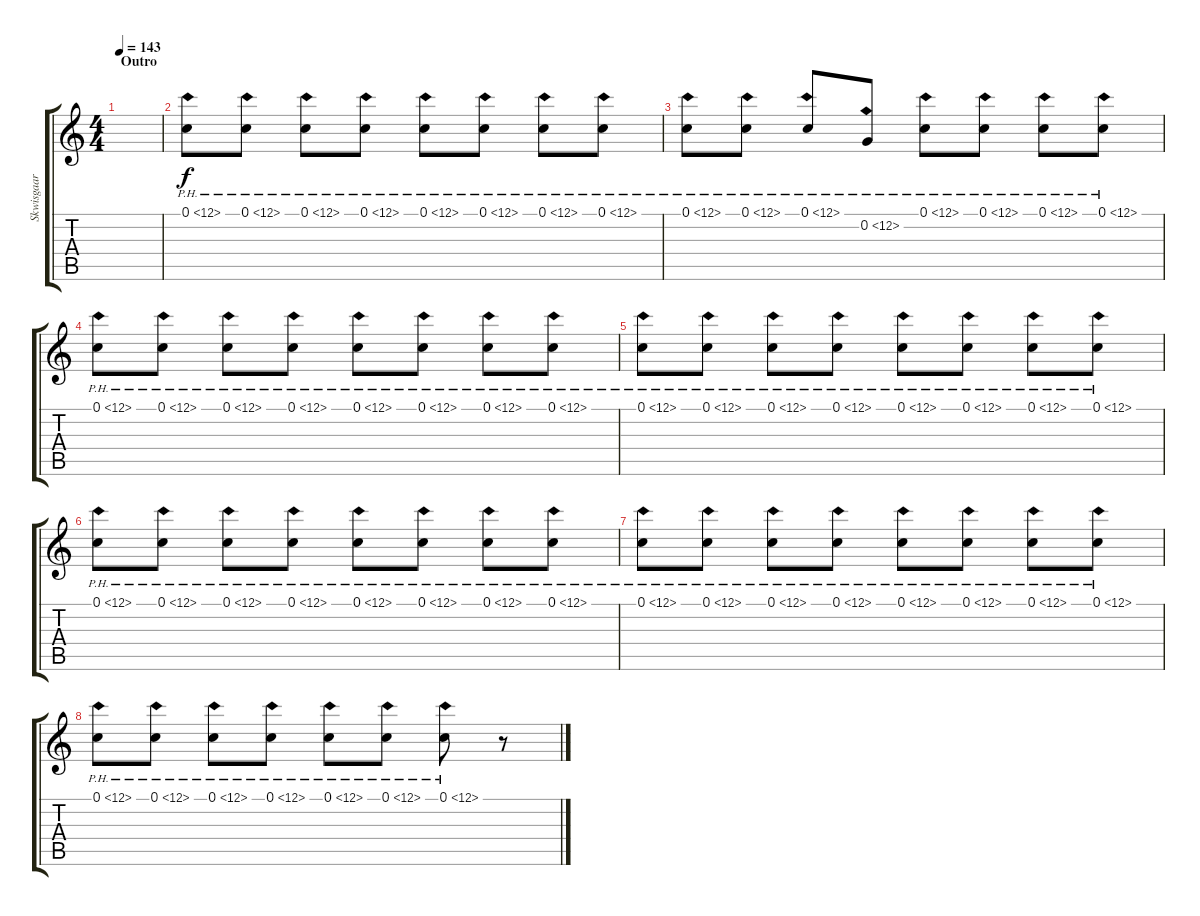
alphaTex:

\track ("Skwisgaar Skwigelf (Harmony Guitar)" "Skwisgaar ") {instrument distortionguitar}
\staff {score tabs}
\tuning (C4 G3 Eb3 Bb2 F2 C2) {hide}
\ts (4 4)
\section ("" "Outro")
\tempo 143
\clef g2
\ks c
|
0.1{ph 12}.8 0.1{ph 12}.8 0.1{ph 12}.8 0.1{ph 12}.8 0.1{ph 12}.8 0.1{ph 12}.8 0.1{ph 12}.8 0.1{ph 12}.8 |
0.1{ph 12}.8 0.1{ph 12}.8 0.1{ph 12}.8 0.2{ph 12}.8 0.1{ph 12}.8 0.1{ph 12}.8 0.1{ph 12}.8 0.1{ph 12}.8 |
0.1{ph 12}.8 0.1{ph 12}.8 0.1{ph 12}.8 0.1{ph 12}.8 0.1{ph 12}.8 0.1{ph 12}.8 0.1{ph 12}.8 0.1{ph 12}.8 |
0.1{ph 12}.8 0.1{ph 12}.8 0.1{ph 12}.8 0.1{ph 12}.8 0.1{ph 12}.8 0.1{ph 12}.8 0.1{ph 12}.8 0.1{ph 12}.8 |
0.1{ph 12}.8 0.1{ph 12}.8 0.1{ph 12}.8 0.1{ph 12}.8 0.1{ph 12}.8 0.1{ph 12}.8 0.1{ph 12}.8 0.1{ph 12}.8 |
0.1{ph 12}.8 0.1{ph 12}.8 0.1{ph 12}.8 0.1{ph 12}.8 0.1{ph 12}.8 0.1{ph 12}.8 0.1{ph 12}.8 0.1{ph 12}.8 |
0.1{ph 12}.8 0.1{ph 12}.8 0.1{ph 12}.8 0.1{ph 12}.8 0.1{ph 12}.8 0.1{ph 12}.8 0.1{ph 12}.8 r.8
